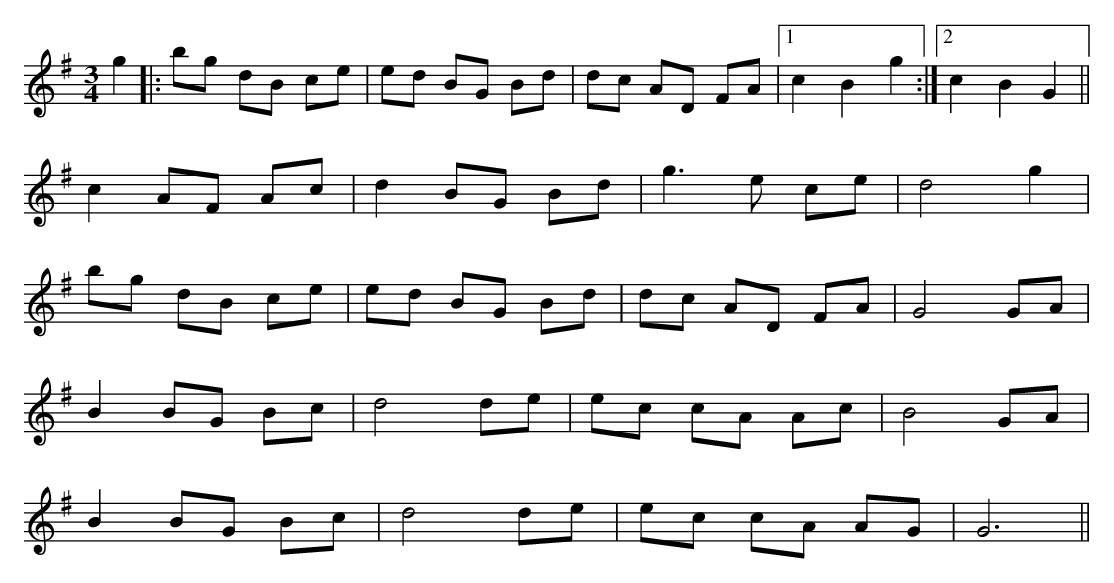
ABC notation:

X:1
M:3/4
K:G
g2|:bg dB ce|ed BG Bd|dc AD FA|1 c2 B2 g2:|2 c2 B2 G2||
c2 AF Ac|d2 BG Bd|g3e ce|d4 g2|
bg dB ce|ed BG Bd|dc AD FA|G4 GA|
B2 BG Bc|d4 de|ec cA Ac|B4 GA|
B2 BG Bc|d4 de|ec cA AG|G6||
